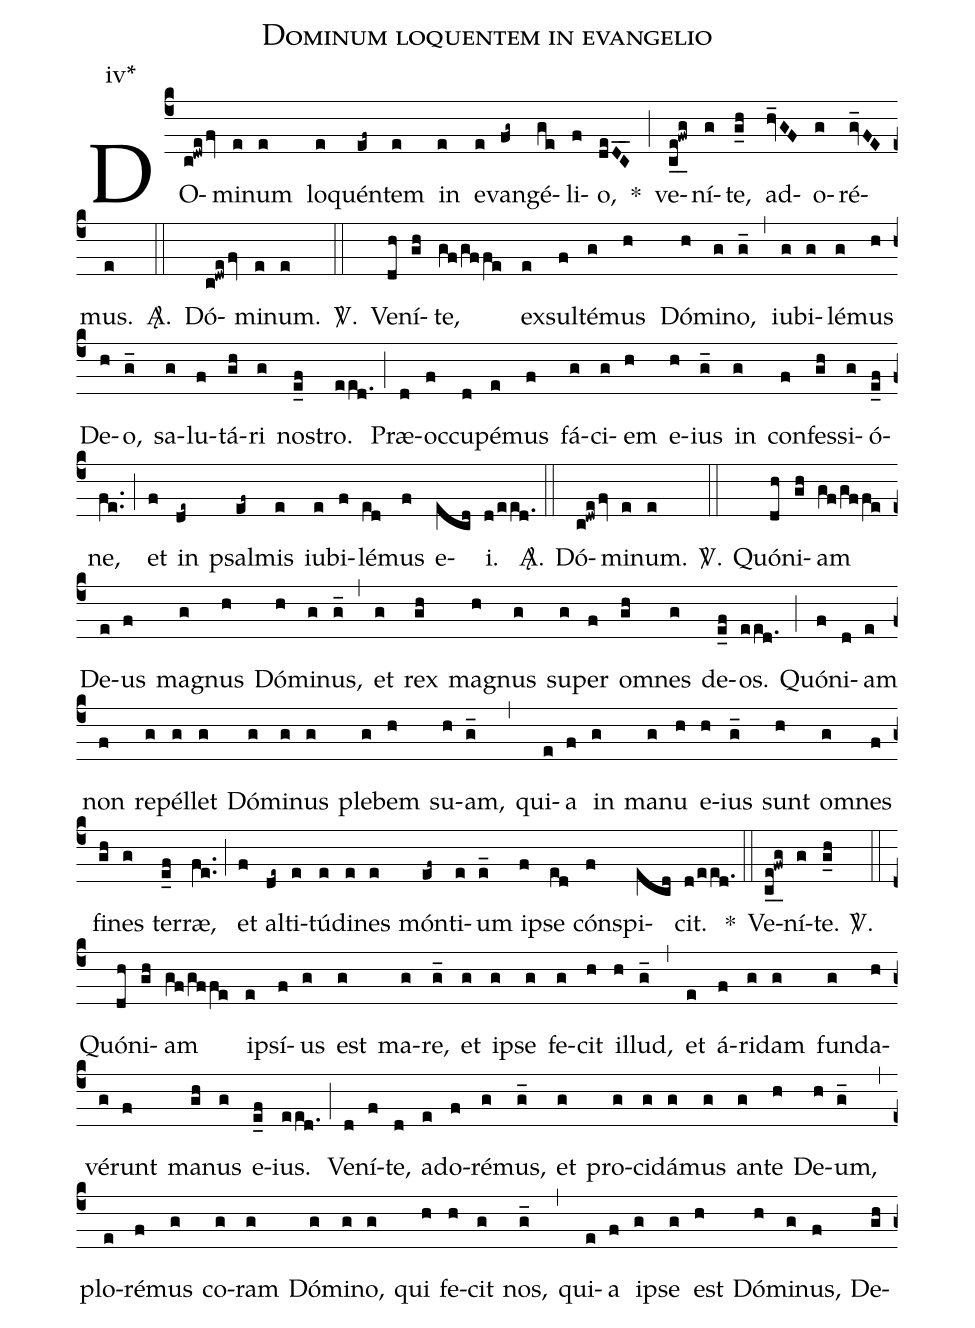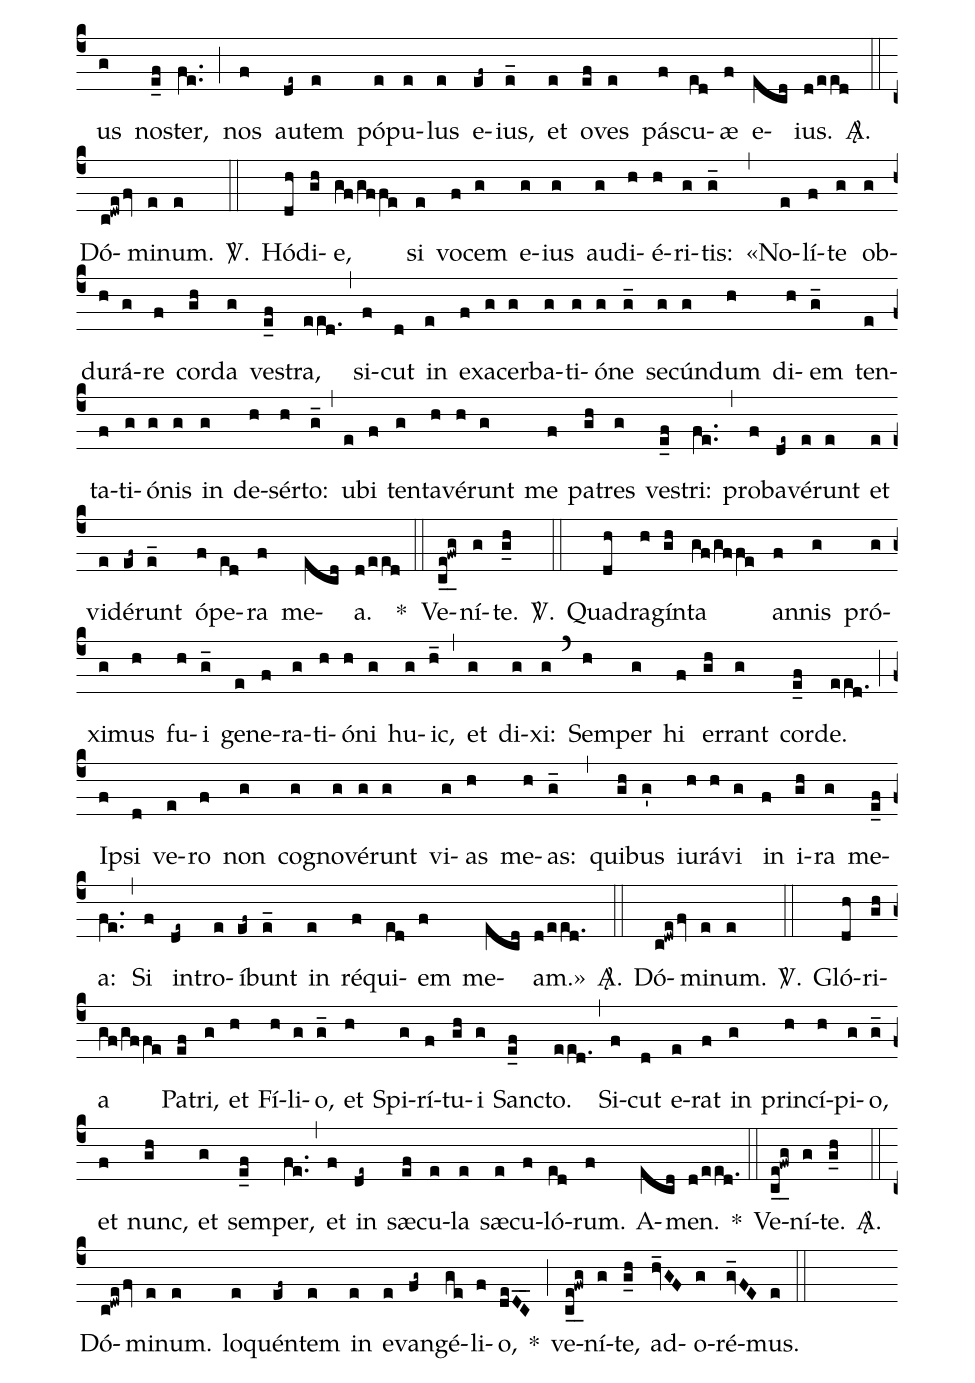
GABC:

name: Dominum loquentem in evangelio;
annotation: iv*;
%%
(c4)
DO(c!dwe/fv)mi(e)num(e) lo(e)quén(ef~)tem(e) in(e) e(e)van(fg~)gé(ge)li(f)o,(deDC__) *(;)
ve(ce_0!fw_0g)ní(g)te,(g_h) ad(hv_GF)o(g)ré(gv_FE)mus.(e) <sp>A/</sp>.(::)

Dó(c!dwe/fv)mi(e)num.(e) <sp>V/</sp>.(::)

Ve(dh)ní(gh)te,(gf/gf/fe) ex(e)sul(f)té(g)mus(h) Dó(h)mi(g)no,(g_) (,)
iu(g)bi(g)lé(g)mus(h) De(h)o,(g_) sa(g)lu(f)tá(gh)ri(g) no(e_f)stro.(eed.) (;)
Præ(d)oc(f)cu(d)pé(e)mus(f) fá(g)ci(g)em(h) e(h)ius(g_) in(g) con(f)fes(gh)si(g)ó(e_f)ne,(fe..) (;)
et(f) in(de~) psal(ef~)mis(e) iu(e)bi(f)lé(ed)mus(f) e(ecd)i.(d/eed.) <sp>A/</sp>.(::)

Dó(c!dwe/fv)mi(e)num.(e) <sp>V/</sp>.(::)

Quó(dh)ni(gh)am(gf/gf/fe) De(e)us(f) ma(g)gnus(h) Dó(h)mi(g)nus,(g_) (,)
et(g) rex(gh) ma(h)gnus(g) su(g)per(f) om(gh)nes(g) de(e_f)os.(eed.) (;)
Quó(f)ni(d)am(e) non(f) re(g)pél(g)let(g) Dó(g)mi(g)nus(g) ple(g)bem(h) su(h)am,(g_) (,)
qui(e)a(f) in(g) ma(g)nu(h) e(h)ius(g_) sunt(h) om(g)nes(f) fi(gh)nes(g) ter(e_f)ræ,(fe..) (;)
et(f) al(de~)ti(e)tú(e)di(e)nes(e) món(ef~)ti(e)um(e_) i(f)pse(ed) cón(f)spi(ecd)cit.(d/eed.) *(::)

Ve(ce_0!fw_0g)ní(g)te.(g_h) <sp>V/</sp>.(::)

Quó(dh)ni(gh)am(gf/gf/fe) i(e)psí(f)us(g) est(g) ma(g)re,(g_) et(g) i(g)pse(g) fe(g)cit(h) il(h)lud,(g_) (,)
et(e) á(f)ri(g)dam(g) fun(g)da(h)vé(g)runt(f) ma(gh)nus(g) e(e_f)ius.(eed.) (;)
Ve(d)ní(f)te,(d) ad(e)o(f)ré(g)mus,(g_) et(g) pro(g)ci(g)dá(g)mus(g) an(g)te(h) De(h)um,(g_) (,)
plo(e)ré(f)mus(g) co(g)ram(g) Dó(g)mi(g)no,(g) qui(h) fe(h)cit(g) nos,(g_) (,)
qui(e)a(f) i(g)pse(g) est(h) Dó(h)mi(g)nus,(f) De(gh)us(g) no(e_f)ster,(fe..) (;)
nos(f) au(de~)tem(e) pó(e)pu(e)lus(e) e(ef~)ius,(e_) et(e) o(ef)ves(e) pá(f)scu(ed)æ(f) e(ecd)ius.(d/eed) <sp>A/</sp>.(::)

Dó(c!dwe/fv)mi(e)num.(e) <sp>V/</sp>.(::)

Hó(dh)di(gh)e,(gf/gf/fe) si(e) vo(f)cem(g) e(g)ius(g) au(g)di(h)é(h)ri(g)tis:(g_) (,)
«No(e)lí(f)te(g) ob(g)du(h)rá(g)re(f) cor(gh)da(g) ve(e_f)stra,(eed.) (,)
si(f)cut(d) in(e) ex(f)a(g)cer(g)ba(g)ti(g)ó(g)ne(g_) se(g)cún(g)dum(h) di(h)em(g_) ten(e)ta(f)ti(g)ó(g)nis(g) in(g) de(h)sér(h)to:(g_) (,)
u(e)bi(f) ten(g)ta(h)vé(h)runt(g) me(f) pa(gh)tres(g) ve(e_f)stri:(fe..) (,)
pro(f)ba(de~)vé(e)runt(e) et(e) vi(e)dé(ef~)runt(e_) ó(f)pe(ed)ra(f) me(ecd)a.(d/eed) *(::)

Ve(ce_0!fw_0g)ní(g)te.(g_h) <sp>V/</sp>.(::)

Qua(dh)dra(h)gín(gh)ta(gf/gf/fe) an(f)nis(g) pró(g)xi(g)mus(h) fu(h)i(g_) ge(e)ne(f)ra(g)ti(h)ó(h)ni(g) hu(g)ic,(h_) (,)
et(g) di(g)xi:(g) (`)
Sem(h)per(g) hi(f) er(gh)rant(g) cor(e_f)de.(eed.) (;)
I(f)psi(d) ve(e)ro(f) non(g) co(g)gno(g)vé(g)runt(g) vi(g)as(h) me(h)as:(g_) (,)
qui(gh)bus(g') iu(h)rá(h)vi(g) in(f) i(gh)ra(g) me(e_f)a:(fe..) (,)
Si(f) in(de~)tro(e)í(ef~)bunt(e_) in(e) ré(f)qui(ed)em(f) me(ecd)am.»(d/eed.) <sp>A/</sp>.(::)

Dó(c!dwe/fv)mi(e)num.(e) <sp>V/</sp>.(::)

Gló(dh)ri(gh)a(gf/gf/fe) Pa(ef)tri,(g) et(h) Fí(h)li(g)o,(g_) et(h) Spi(g)rí(f)tu(gh)i(g) San(e_f)cto.(eed.) (,)
Si(f)cut(d) e(e)rat(f) in(g) prin(h)cí(h)pi(g)o,(g_) et(f) nunc,(gh) et(g) sem(e_f)per,(fe..) (,)
et(f) in(de~) sæ(ef)cu(e)la(e) sæ(e)cu(f)ló(ed)rum.(f) A(ecd)men.(d/eed.) *(::)

Ve(ce_0!fw_0g)ní(g)te.(g_h) <sp>A/</sp>.(::)

Dó(c!dwe/fv)mi(e)num.(e) lo(e)quén(ef~)tem(e) in(e) e(e)van(fg~)gé(ge)li(f)o,(deDC__) *(;)
ve(ce_0!fw_0g)ní(g)te,(g_h) ad(hv_GF)o(g)ré(gv_FE)mus.(e) (::)
